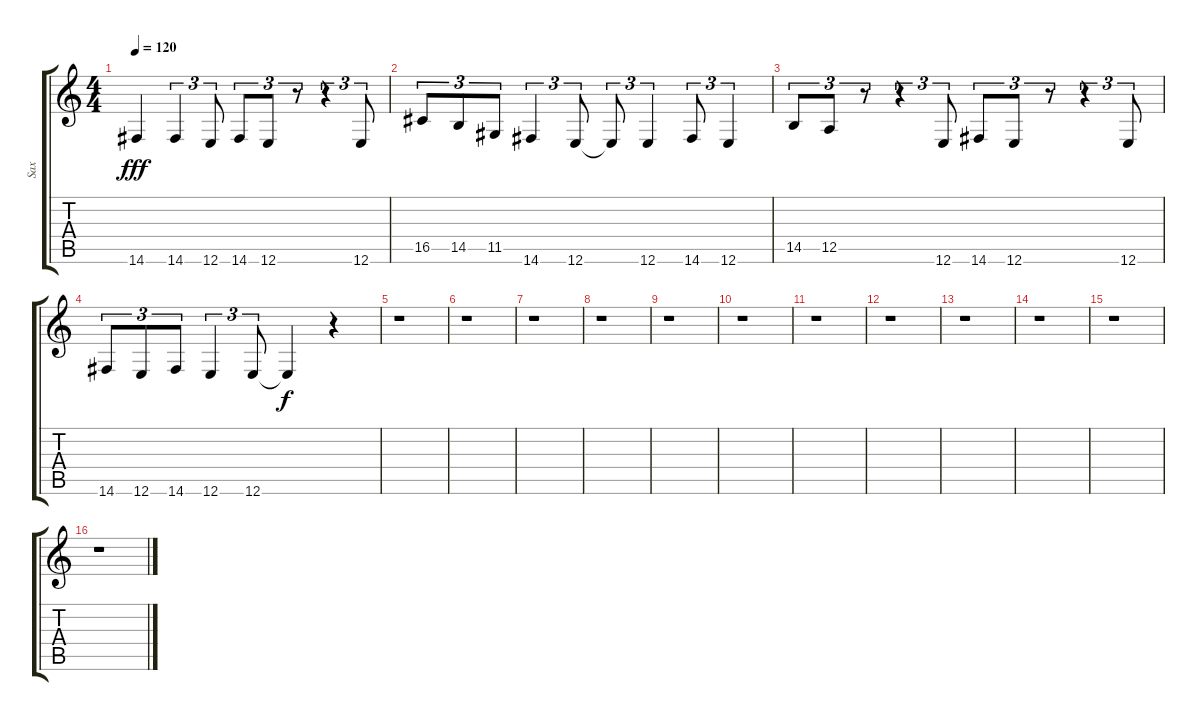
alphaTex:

\track ("Sax" "Sax") {instrument tenorsax}
\staff {score tabs}
\tuning (E4 B3 G3 D3 A2 E2) {hide}
\ts (4 4)
\tempo 120
\clef g2
\ks c
14.6.4{dy fff} 14.6.4{tu (3 2)} 12.6.8{tu (3 2)} 14.6.8{tu (3 2)} 12.6.8{tu (3 2)} r.8{tu (3 2)} r.4{tu (3 2)} 12.6.8{tu (3 2)} |
16.5.8{tu (3 2)} 14.5.8{tu (3 2)} 11.5.8{tu (3 2)} 14.6.4{tu (3 2)} 12.6.8{tu (3 2)} 12.6{t}.8{tu (3 2)} 12.6.4{tu (3 2)} 14.6.8{tu (3 2)} 12.6.4{tu (3 2)} |
14.5.8{tu (3 2)} 12.5.8{tu (3 2)} r.8{tu (3 2)} r.4{tu (3 2)} 12.6.8{tu (3 2)} 14.6.8{tu (3 2)} 12.6.8{tu (3 2)} r.8{tu (3 2)} r.4{tu (3 2)} 12.6.8{tu (3 2)} |
14.6.8{tu (3 2)} 12.6.8{tu (3 2)} 14.6.8{tu (3 2)} 12.6.4{tu (3 2)} 12.6.8{tu (3 2)} 12.6{t}.4{dy f} r.4 |
r.1 |
r.1 |
r.1 |
r.1 |
r.1 |
r.1 |
r.1 |
r.1 |
r.1 |
r.1 |
r.1 |
r.1
